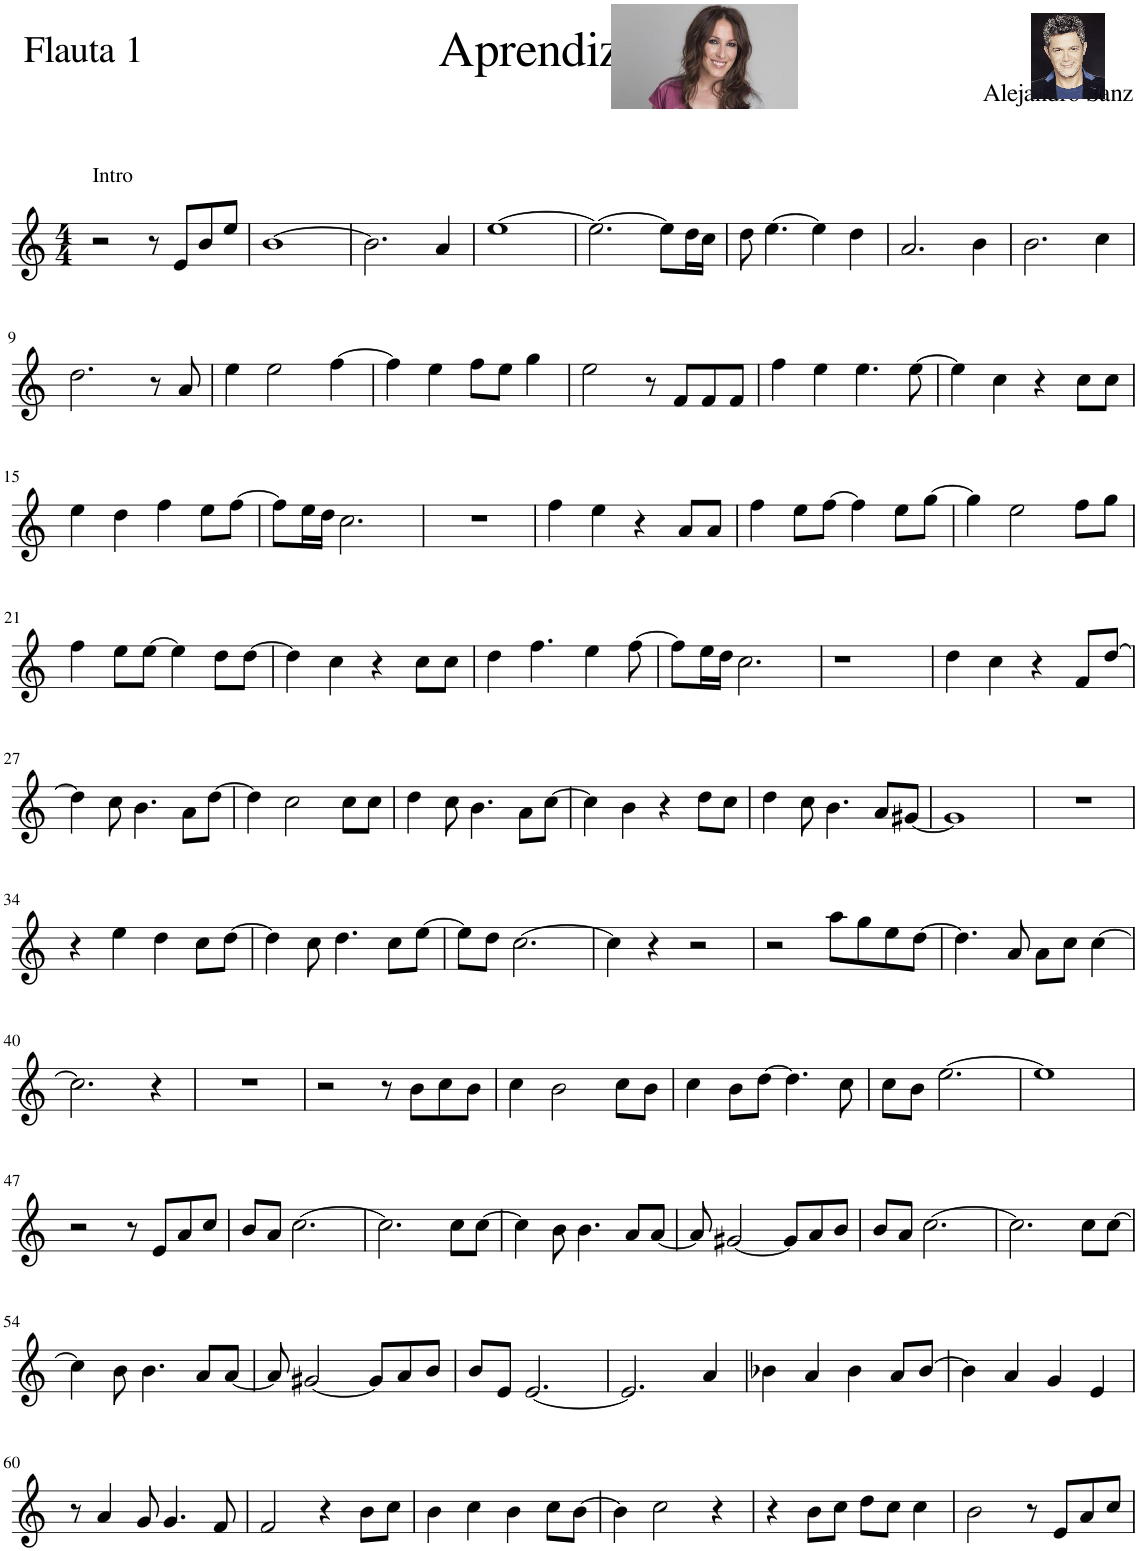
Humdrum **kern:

**kern
*part1
*staff1
*I"Flauta 1
*I'Fl.1
*clefG2
*k[]
*M4/4
=1
!LO:TX:a:t=Intro
2r
8r
8e/L
8b/
8ee/J
=2
[1b
=3
2.b\]
4a/
=4
[1ee
=5
2.ee\_
8ee\L]
16dd\L
16cc\JJ
=6
8dd\
[4.ee\
4ee\]
4dd\
=7
2.a/
4b\
=8
2.b\
4cc\
!!LO:LB:g=z
=9
2.dd\
8r
8a/
=10
4ee\
2ee\
[4ff\
=11
4ff\]
4ee\
8ff\L
8ee\J
4gg\
=12
2ee\
8r
8f/L
8f/
8f/J
=13
4ff\
4ee\
4.ee\
[8ee\
=14
4ee\]
4cc\
4r
8cc\L
8cc\J
!!LO:LB:g=z
=15
4ee\
4dd\
4ff\
8ee\L
[8ff\J
=16
8ff\L]
16ee\L
16dd\JJ
2.cc\
=17
1r
=18
4ff\
4ee\
4r
8a/L
8a/J
=19
4ff\
8ee\L
[8ff\J
4ff\]
8ee\L
[8gg\J
=20
4gg\]
2ee\
8ff\L
8gg\J
!!LO:LB:g=z
=21
4ff\
8ee\L
[8ee\J
4ee\]
8dd\L
[8dd\J
=22
4dd\]
4cc\
4r
8cc\L
8cc\J
=23
4dd\
4.ff\
4ee\
[8ff\
=24
8ff\L]
16ee\L
16dd\JJ
2.cc\
=25
1r
=26
4dd\
4cc\
4r
8f/L
[8dd/J
!!LO:LB:g=z
=27
4dd\]
8cc\
4.b\
8a\L
[8dd\J
=28
4dd\]
2cc\
8cc\L
8cc\J
=29
4dd\
8cc\
4.b\
8a\L
[8cc\J
=30
4cc\]
4b\
4r
8dd\L
8cc\J
=31
4dd\
8cc\
4.b\
8a/L
[8g#X/J
=32
1g#]
=33
1r
!!LO:LB:g=z
=34
4r
4ee\
4dd\
8cc\L
[8dd\J
=35
4dd\]
8cc\
4.dd\
8cc\L
[8ee\J
=36
8ee\L]
8dd\J
[2.cc\
=37
4cc\]
4r
2r
=38
2r
8aa\L
8gg\
8ee\
[8dd\J
=39
4.dd\]
8a/
8a\L
8cc\J
[4cc\
!!LO:LB:g=z
=40
2.cc\]
4r
=41
1r
=42
2r
8r
8b\L
8cc\
8b\J
=43
4cc\
2b\
8cc\L
8b\J
=44
4cc\
8b\L
[8dd\J
4.dd\]
8cc\
=45
8cc\L
8b\J
[2.ee\
=46
1ee]
!!LO:LB:g=z
=47
2r
8r
8e/L
8a/
8cc/J
=48
8b/L
8a/J
[2.cc\
=49
2.cc\]
8cc\L
[8cc\J
=50
4cc\]
8b\
4.b\
8a/L
[8a/J
=51
8a/]
[2g#X/
8g#/L]
8a/
8b/J
=52
8b/L
8a/J
[2.cc\
=53
2.cc\]
8cc\L
[8cc\J
!!LO:LB:g=z
=54
4cc\]
8b\
4.b\
8a/L
[8a/J
=55
8a/]
[2g#X/
8g#/L]
8a/
8b/J
=56
8b/L
8e/J
[2.e/
=57
2.e/]
4a/
=58
4b-X\
4a/
4b-\
8a/L
[8b-/J
=59
4b-\]
4a/
4g/
4e/
!!LO:LB:g=z
=60
8r
4a/
8g/
4.g/
8f/
=61
2f/
4r
8b\L
8cc\J
=62
4b\
4cc\
4b\
8cc\L
[8b\J
=63
4b\]
2cc\
4r
=64
4r
8b\L
8cc\J
8dd\L
8cc\J
4cc\
=65
2b\
8r
8e/L
8a/
8cc/J
=
*-
